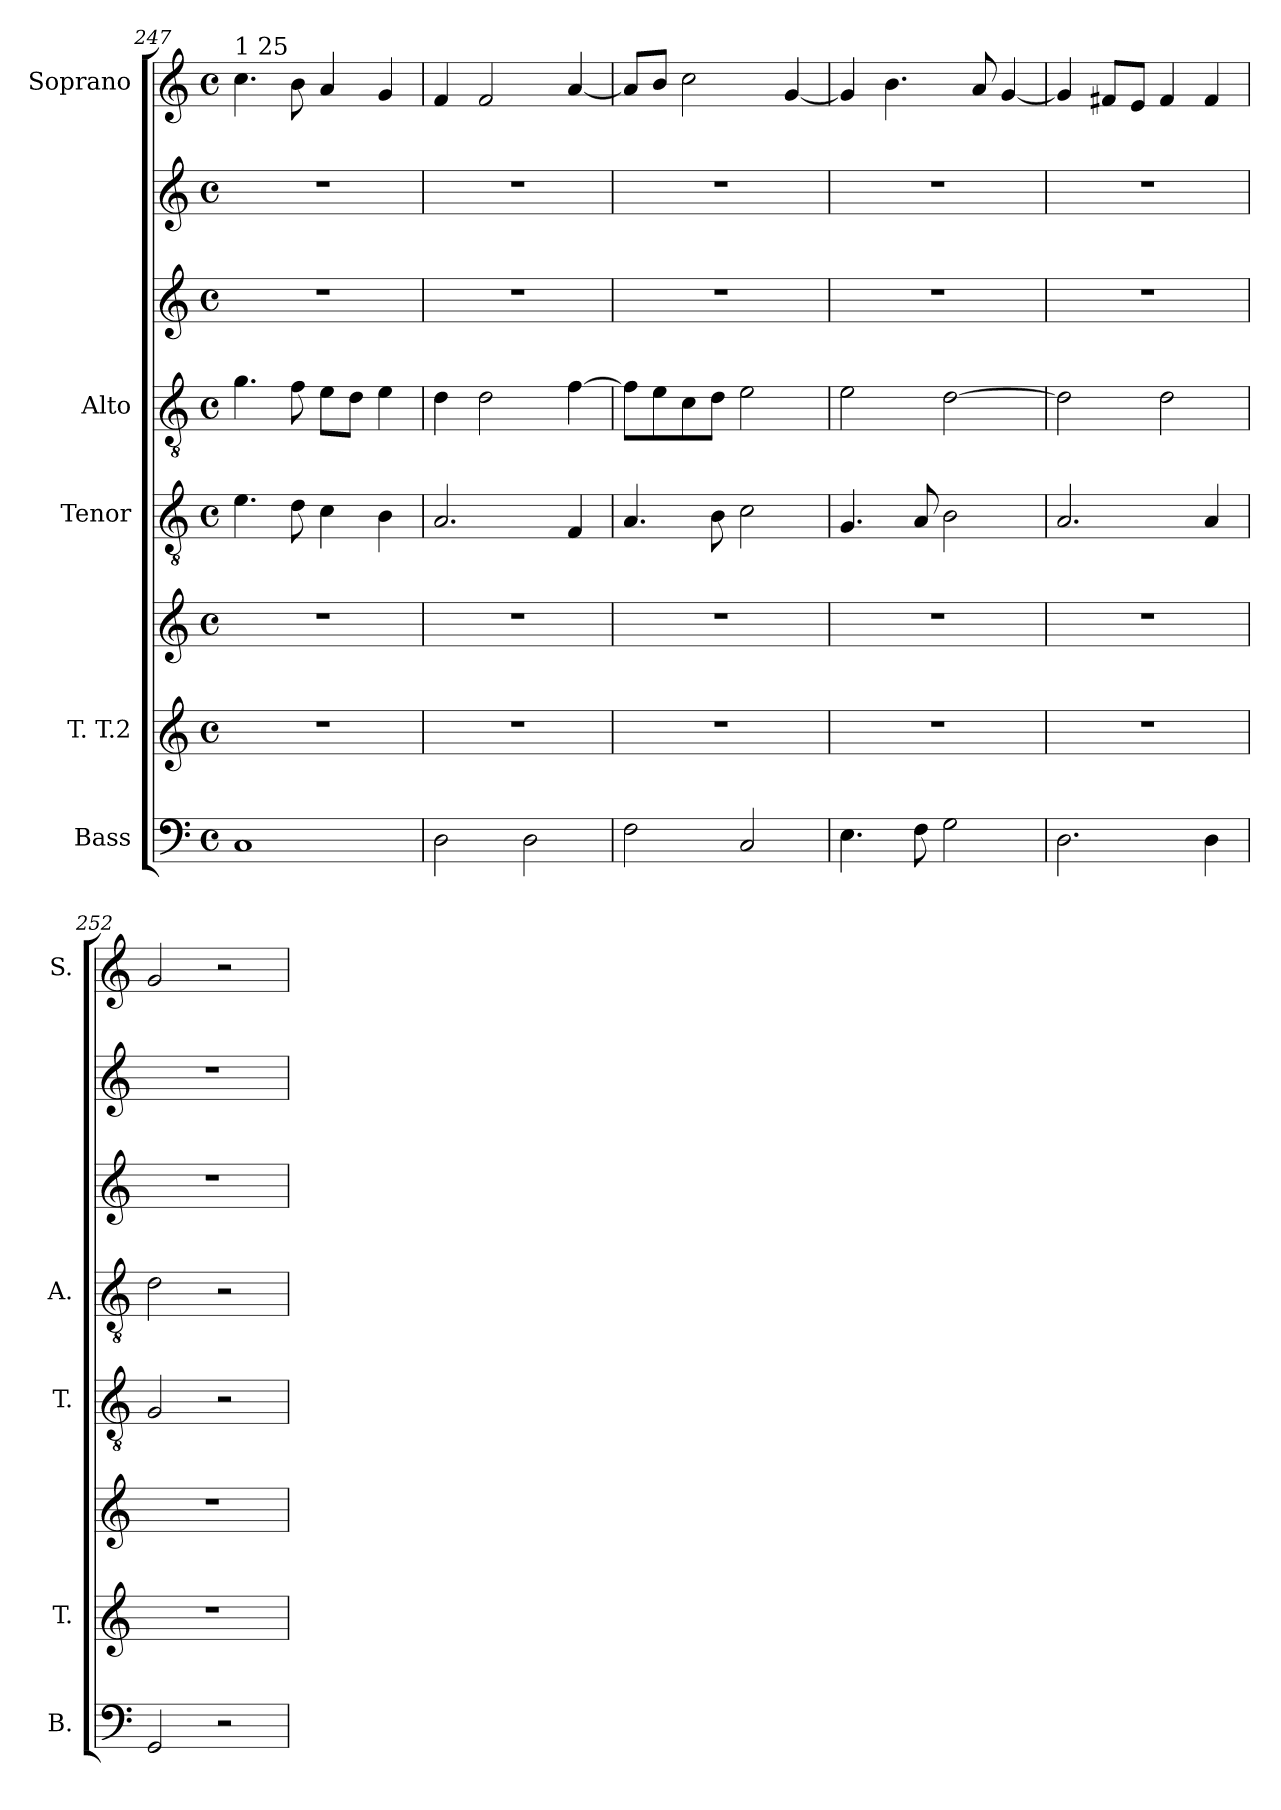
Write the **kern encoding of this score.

**kern	**kern	**kern	**kern	**kern	**kern	**kern	**kern
*part7	*part6	*part6	*part5	*part4	*part3	*part2	*part1
*staff8	*staff7	*staff6	*staff5	*staff4	*staff3	*staff2	*staff1
*I"Bass	*I"T. T.2	*	*I"Tenor	*I"Alto	*	*	*I"Soprano
*I'B.	*I'T.	*	*I'T.	*I'A.	*	*	*I'S.
!!LO:LB:g=z
*clefF4	*clefG2	*clefG2	*clefGv2	*clefGv2	*clefG2	*clefG2	*clefG2
*k[]	*k[]	*k[]	*k[]	*k[]	*k[]	*k[]	*k[]
*C:	*C:	*C:	*C:	*C:	*C:	*C:	*C:
*M4/4	*M4/4	*M4/4	*M4/4	*M4/4	*M4/4	*M4/4	*M4/4
*met(c)	*met(c)	*met(c)	*met(c)	*met(c)	*met(c)	*met(c)	*met(c)
=247	=247	=247	=247	=247	=247	=247	=247
!	!	!	!	!	!	!	!LO:TX:a:t=1 25
1C	1r	1r	4.e\	4.g\	1r	1r	4.cc\
.	.	.	8d\	8f\	.	.	8b\
.	.	.	4c\	8e\L	.	.	4a/
.	.	.	.	8d\J	.	.	.
.	.	.	4B\	4e\	.	.	4g/
=248	=248	=248	=248	=248	=248	=248	=248
2D\	1r	1r	2.A/	4d\	1r	1r	4f/
.	.	.	.	2d\	.	.	2f/
2D\	.	.	.	.	.	.	.
.	.	.	4F/	[>4f\	.	.	[<4a/
=249	=249	=249	=249	=249	=249	=249	=249
2F\	1r	1r	4.A/	8f\L]	1r	1r	8a/L]
.	.	.	.	8e\	.	.	8b/J
.	.	.	.	8c\	.	.	2cc\
.	.	.	8B\	8d\J	.	.	.
2C/	.	.	2c\	2e\	.	.	.
.	.	.	.	.	.	.	[<4g/
=250	=250	=250	=250	=250	=250	=250	=250
4.E\	1r	1r	4.G/	2e\	1r	1r	4g/]
.	.	.	.	.	.	.	4.b\
8F\	.	.	8A/	.	.	.	.
2G\	.	.	2B\	[>2d\	.	.	.
.	.	.	.	.	.	.	8a/
.	.	.	.	.	.	.	[<4g/
=251	=251	=251	=251	=251	=251	=251	=251
2.D\	1r	1r	2.A/	2d\]	1r	1r	4g/]
.	.	.	.	.	.	.	8f#X/L
.	.	.	.	.	.	.	8e/J
.	.	.	.	2d\	.	.	4f#/
4D\	.	.	4A/	.	.	.	4f#/
=252	=252	=252	=252	=252	=252	=252	=252
2GG/	1r	1r	2G/	2d\	1r	1r	2g/
2r	.	.	2r	2r	.	.	2r
=	=	=	=	=	=	=	=
*-	*-	*-	*-	*-	*-	*-	*-
